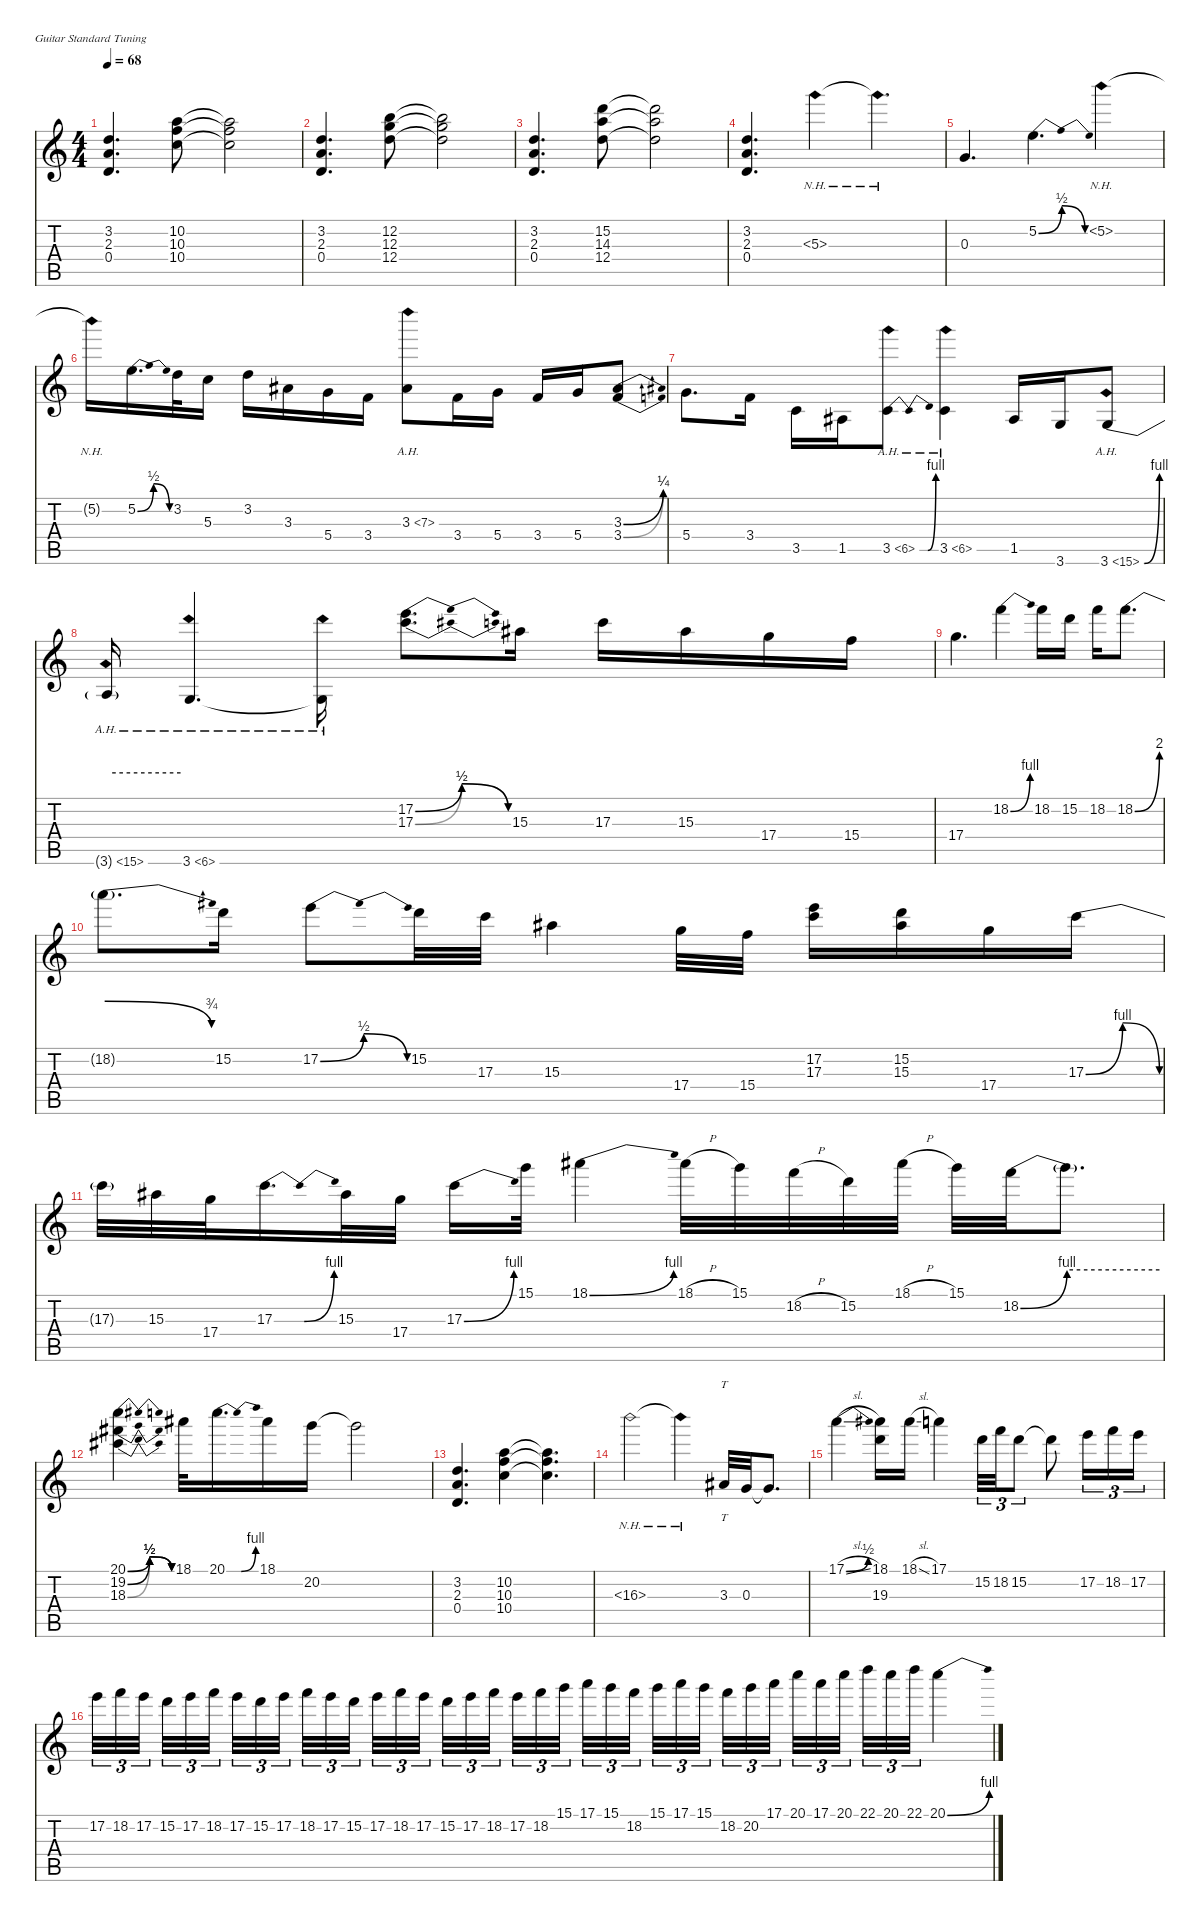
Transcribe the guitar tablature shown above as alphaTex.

\defaultSystemsLayout 4
\hideDynamics
\bracketExtendMode nobrackets
\singleTrackTrackNamePolicy hidden
\multiTrackTrackNamePolicy hidden
\firstSystemTrackNameMode fullname
\otherSystemsTrackNameOrientation horizontal
\track ("Guitar 1" "dist.guit.") {defaultSystemsLayout 4 mute instrument distortionguitar}
\staff {score tabs}
\tuning (E4 B3 G3 D3 A2 E2)
\ts (4 4)
\tempo 68
\clef g2
\ks c
(3.2 2.3 0.4).4{d dy f beam Up} (10.2 10.3 10.4).8{beam Down} (10.2{t} 10.3{t} 10.4{t}).2{beam Down} |
(3.2 2.3 0.4).4{d beam Up} (12.2 12.3 12.4).8{beam Down} (12.2{t} 12.3{t} 12.4{t}).2{beam Down} |
(3.2 2.3 0.4).4{d beam Up} (15.2 14.3 12.4).8{beam Down} (15.2{t} 14.3{t} 12.4{t}).2{beam Down} |
(3.2 2.3 0.4).4{d beam Up} 5.3{nh}.4{beam Down} 5.3{nh t}.4{d beam Down} |
0.3.4{d beam Up} 5.2{be (bendrelease 0 0 19.999999199999998 2 30 2 45 0)}.4{d beam Down} 5.2{nh}.4{beam Down} |
5.2{nh t}.16{beam Down} 5.2{be (bendrelease 0 0 9.999999599999999 2 19.999999199999998 2 30 0)}.16{d beam Down} 3.2.32{beam Down} 5.3.16{beam Down} 3.2.16{beam Down} 3.3{acc #}.16{beam Down} 5.4.16{beam Down} 3.4.16{beam Down} 3.3{ah 4 acc #}.8{beam Down} 3.4.16{beam Down} 5.4.16{beam Down} 3.4.16{beam Up} 5.4.16{beam Up} (3.3{be (bend 0 0 60 1) acc #} 3.4{be (bend 0 0 60 1)}).8{beam Up} |
5.4.8{d beam Down} 3.4.16{beam Down} 3.5.16{beam Down} 1.5{acc #}.16{beam Down} 3.5{be (bendrelease 0 0 30 4 30 4 15 0) ah 3}.8{beam Down} 3.5{ah 3}.4{beam Down} 1.5{acc #}.16{beam Up} 3.6.16{beam Up} 3.6{be (bend 0 0 60 4) ah 12}.8{beam Up} |
3.6{be (hold 0 4 60 4) ah 12 t}.16{beam Up} 3.6{ah 3}.4{d beam Up} 3.6{ah 3 t}.16{beam Down} (17.2{be (bendrelease 0 0 39.999998399999996 2 39.999998399999996 2 60 0)} 17.3{be (bendrelease 0 0 39.999998399999996 2 39.999998399999996 2 60 0)}).8{d beam Down} 15.3{acc #}.16{beam Down} 17.3.16{beam Down} 15.3{acc #}.16{beam Down} 17.4.16{beam Down} 15.4.16{beam Down} |
17.4.4{d beam Down} 18.2{be (bend 0 0 30 4)}.4{beam Down} 18.2.16{beam Down} 15.2.16{beam Down} 18.2.16{beam Down} 18.2{be (bend 0 0 60 8)}.8{d beam Down} |
18.2{be (release 0 8 60 3) t}.8{d beam Down} 15.2.16{beam Down} 17.2{be (bendrelease 0 0 9.999999599999999 2 19.999999199999998 2 30 0)}.8{beam Down} 15.2.32{beam Down} 17.3.32{beam Down} 15.3{acc #}.4{beam Down} 17.4.32{beam Down} 15.4.32{beam Down} (17.2 17.3).16{beam Down} (15.2 15.3{acc #}).16{beam Down} 17.4.16{beam Down} 17.3{be (bendrelease 0 0 30 4 30 4 60 0)}.16{beam Down} |
17.3{be (hold 0 0 60 0) t}.32{beam Down} 15.3{acc #}.32{beam Down} 17.4.32{beam Down} 17.3{be (bendrelease 0 0 19.999999199999998 4 30 4 9.999999599999999 0)}.16{d beam Down} 15.3{acc #}.32{beam Down} 17.4.32{beam Down} 17.3{be (bend 0 0 15 4)}.16{beam Down} 15.1.32{beam Down} 18.1{be (bend 0 0 30 4) acc #}.4{beam Down} 18.1{h acc #}.32{beam Down} 15.1.32{beam Down} 18.2{h}.32{beam Down} 15.2.32{beam Down} 18.1{h acc #}.32{beam Down} 15.1.32{beam Down} 18.2{be (bend 0 0 60 4)}.32{beam Down} 18.2{be (hold 0 4 60 4) t}.8{d beam Down} |
(20.1{be (bendrelease 0 0 30 2 30 2 60 0)} 19.2{be (bendrelease 0 0 30 2 30 2 60 0) acc #} 18.3{be (bendrelease 0 0 30 2 30 2 60 0) acc #}).4{beam Down} 18.1{acc #}.32{beam Down} 20.1{be (bendrelease 0 0 15 4 25.0000008 4 9.999999599999999 0)}.16{d beam Down} 18.1{acc #}.16{beam Down} 20.2.16{beam Down} 20.2{t}.2{beam Down} |
(3.2 2.3 0.4).4{d beam Up} (10.2 10.3 10.4).4{beam Down} (10.2{t} 10.3{t} 10.4{t}).4{d beam Down} |
16.3{nh}.2{beam Down} 16.3{nh t}.4{beam Down} 3.3{acc #}.32{tt beam Up} 0.3.32{beam Up} 0.3{t}.8{d beam Up} |
17.1{be (bend 0 0 15 2) sl}.4{beam Down} (18.1{acc #} 19.3).16{beam Down} 18.1{sl acc #}.16{beam Down} 17.1.4{beam Down} 15.2.32{tu (3 2) beam Down} 18.2.32{tu (3 2) beam Down} 15.2.8{tu (3 2) beam Down} 15.2{t}.8{beam Down} 17.2.16{tu (3 2) beam Down} 18.2.16{tu (3 2) beam Down} 17.2.16{tu (3 2) beam Down} |
17.2.32{tu (3 2) beam Down} 18.2.32{tu (3 2) beam Down} 17.2.32{tu (3 2) beam Down} 15.2.32{tu (3 2) beam Down} 17.2.32{tu (3 2) beam Down} 18.2.32{tu (3 2) beam Down} 17.2.32{tu (3 2) beam Down} 15.2.32{tu (3 2) beam Down} 17.2.32{tu (3 2) beam Down} 18.2.32{tu (3 2) beam Down} 17.2.32{tu (3 2) beam Down} 15.2.32{tu (3 2) beam Down} 17.2.32{tu (3 2) beam Down} 18.2.32{tu (3 2) beam Down} 17.2.32{tu (3 2) beam Down} 15.2.32{tu (3 2) beam Down} 17.2.32{tu (3 2) beam Down} 18.2.32{tu (3 2) beam Down} 17.2.32{tu (3 2) beam Down} 18.2.32{tu (3 2) beam Down} 15.1.32{tu (3 2) beam Down} 17.1.32{tu (3 2) beam Down} 15.1.32{tu (3 2) beam Down} 18.2.32{tu (3 2) beam Down} 15.1.32{tu (3 2) beam Down} 17.1.32{tu (3 2) beam Down} 15.1.32{tu (3 2) beam Down} 18.2.32{tu (3 2) beam Down} 20.2.32{tu (3 2) beam Down} 17.1.32{tu (3 2) beam Down} 20.1.32{tu (3 2) beam Down} 17.1.32{tu (3 2) beam Down} 20.1.32{tu (3 2) beam Down} 22.1.32{tu (3 2) beam Down} 20.1.32{tu (3 2) beam Down} 22.1.32{tu (3 2) beam Down} 20.1{be (bend 0 0 30 4)}.4{beam Down}
